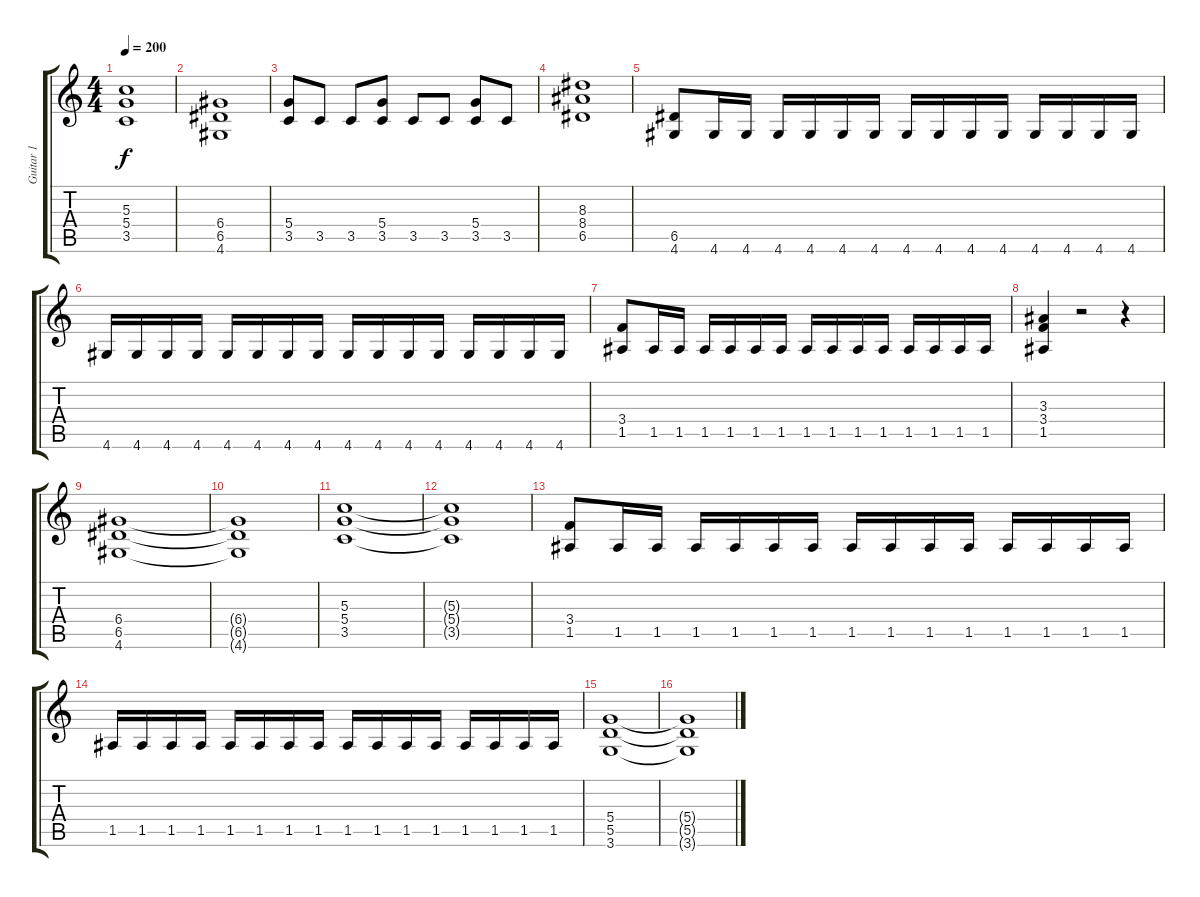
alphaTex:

\track ("Guitar 1 " "Guitar 1 ") {instrument overdrivenguitar}
\staff {score tabs}
\tuning (E4 B3 G3 D3 A2 E2) {hide}
\ts (4 4)
\tempo 200
\clef g2
\ks c
(5.3 5.4 3.5).1{dy f} |
(6.4 6.5 4.6).1 |
(5.4 3.5).8 3.5.8 3.5.8 (5.4 3.5).8 3.5.8 3.5.8 (5.4 3.5).8 3.5.8 |
(8.3 8.4 6.5).1 |
(6.5 4.6).8 4.6.16 4.6.16 4.6.16 4.6.16 4.6.16 4.6.16 4.6.16 4.6.16 4.6.16 4.6.16 4.6.16 4.6.16 4.6.16 4.6.16 |
4.6.16 4.6.16 4.6.16 4.6.16 4.6.16 4.6.16 4.6.16 4.6.16 4.6.16 4.6.16 4.6.16 4.6.16 4.6.16 4.6.16 4.6.16 4.6.16 |
(3.4 1.5).8 1.5.16 1.5.16 1.5.16 1.5.16 1.5.16 1.5.16 1.5.16 1.5.16 1.5.16 1.5.16 1.5.16 1.5.16 1.5.16 1.5.16 |
(3.3 3.4 1.5).4 r.2 r.4 |
\section ("" "")
(6.4 6.5 4.6).1 |
(6.4{t} 6.5{t} 4.6{t}).1 |
(5.3 5.4 3.5).1 |
(5.3{t} 5.4{t} 3.5{t}).1 |
(3.4 1.5).8 1.5.16 1.5.16 1.5.16 1.5.16 1.5.16 1.5.16 1.5.16 1.5.16 1.5.16 1.5.16 1.5.16 1.5.16 1.5.16 1.5.16 |
1.5.16 1.5.16 1.5.16 1.5.16 1.5.16 1.5.16 1.5.16 1.5.16 1.5.16 1.5.16 1.5.16 1.5.16 1.5.16 1.5.16 1.5.16 1.5.16 |
(5.4 5.5 3.6).1 |
(5.4{t} 5.5{t} 3.6{t}).1
